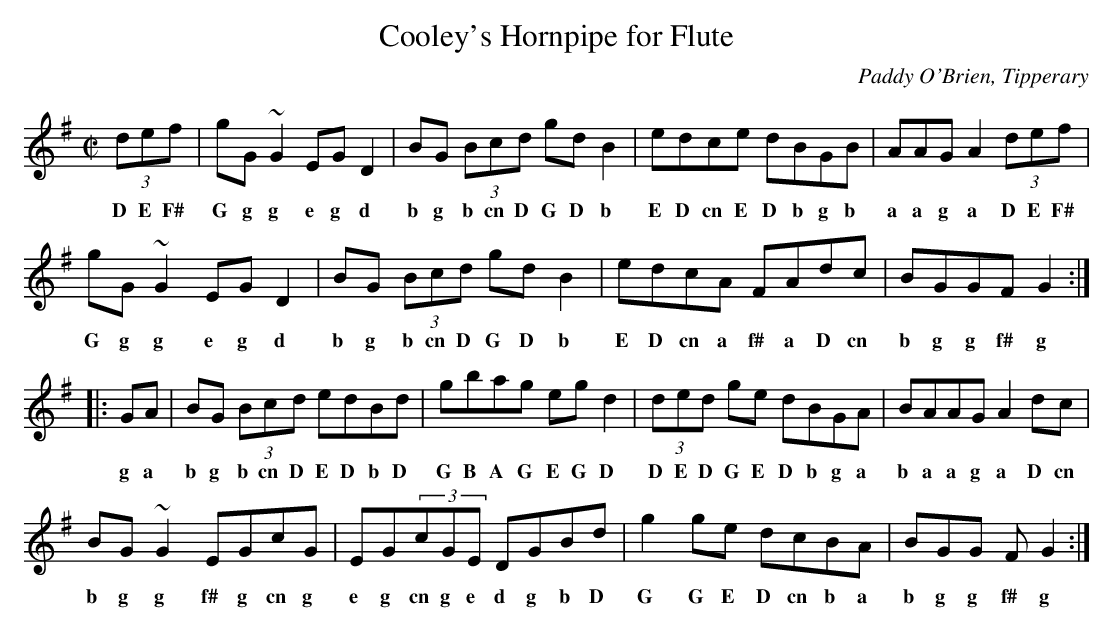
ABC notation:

X:1
T:Cooley's Hornpipe for Flute
C:Paddy O'Brien, Tipperary
M:C|
K:G
(3def|gG~G2 EGD2|BG (3Bcd gdB2|edce dBGB|AAGA2 (3def|
w:D E F# G g g e g d b g b cn D G D b E D cn E D b g b a a g a D E F#
gG~G2 EGD2|BG (3Bcd gdB2|edcA FAdc|BGGFG2:|
w:G g g e g d b g b cn D G D b E D cn a f# a D cn b g g f# g
|:GA|BG (3Bcd edBd|gbag egd2|(3ded ge dBGA|BAAG A2dc|
w:g a b g b cn D E D b D G B A G E G D D E D G E D b g a b a a g a D cn
BG~G2 EGcG|EG(3cGE DGBd|g2ge dcBA|BGG FG2:|
w:b g g f# g cn g e g cn g e d g b D G G E D cn b a b g g f# g
